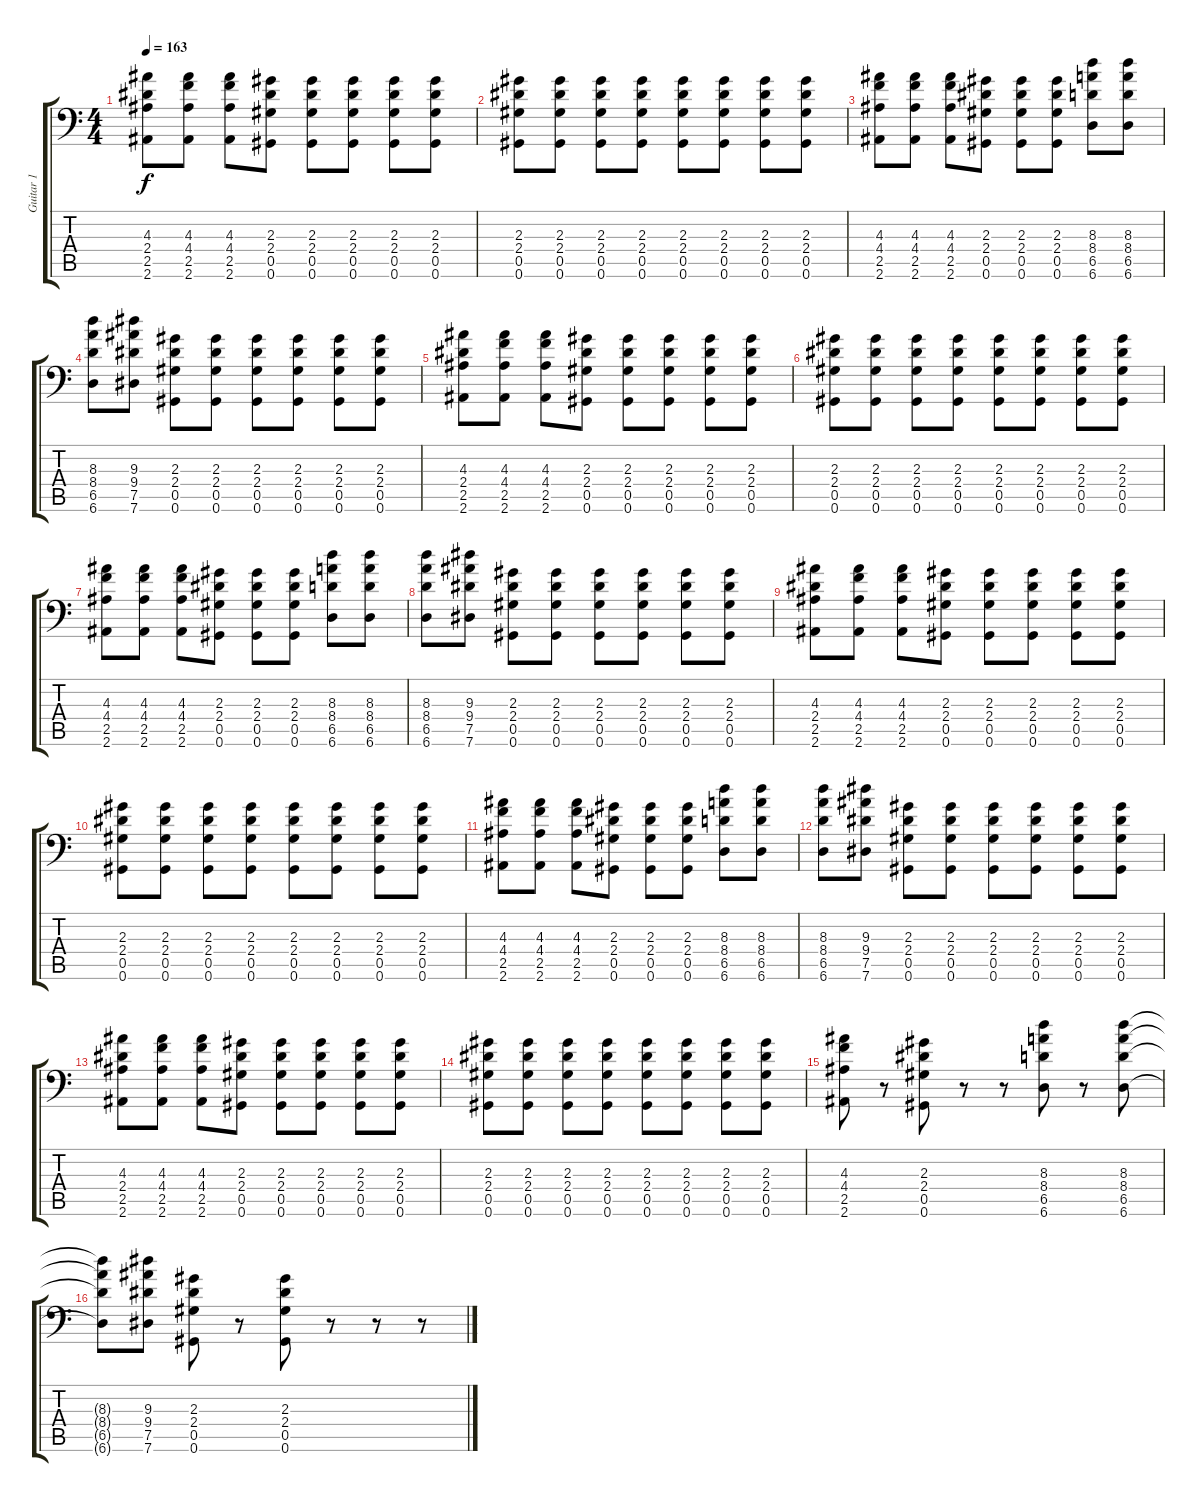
\track ("Guitar 1" "Guitar 1") {instrument overdrivenguitar}
\staff {score tabs}
\tuning (Eb4 Bb3 Gb3 Db3 Ab2 Ab1) {hide}
\ts (4 4)
\tempo 163
\clef f4
\ks c
(4.3 2.4 2.5 2.6).8{dy f instrument overdrivenguitar} (4.3 4.4 2.5 2.6).8 (4.3 4.4 2.5 2.6).8 (2.3 2.4 0.5 0.6).8 (2.3 2.4 0.5 0.6).8 (2.3 2.4 0.5 0.6).8 (2.3 2.4 0.5 0.6).8 (2.3 2.4 0.5 0.6).8 |
(2.3 2.4 0.5 0.6).8 (2.3 2.4 0.5 0.6).8 (2.3 2.4 0.5 0.6).8 (2.3 2.4 0.5 0.6).8 (2.3 2.4 0.5 0.6).8 (2.3 2.4 0.5 0.6).8 (2.3 2.4 0.5 0.6).8 (2.3 2.4 0.5 0.6).8 |
(4.3 4.4 2.5 2.6).8 (4.3 4.4 2.5 2.6).8 (4.3 4.4 2.5 2.6).8 (2.3 2.4 0.5 0.6).8 (2.3 2.4 0.5 0.6).8 (2.3 2.4 0.5 0.6).8 (8.3 8.4 6.5 6.6).8 (8.3 8.4 6.5 6.6).8 |
(8.3 8.4 6.5 6.6).8 (9.3 9.4 7.5 7.6).8 (2.3 2.4 0.5 0.6).8 (2.3 2.4 0.5 0.6).8 (2.3 2.4 0.5 0.6).8 (2.3 2.4 0.5 0.6).8 (2.3 2.4 0.5 0.6).8 (2.3 2.4 0.5 0.6).8 |
(4.3 2.4 2.5 2.6).8 (4.3 4.4 2.5 2.6).8 (4.3 4.4 2.5 2.6).8 (2.3 2.4 0.5 0.6).8 (2.3 2.4 0.5 0.6).8 (2.3 2.4 0.5 0.6).8 (2.3 2.4 0.5 0.6).8 (2.3 2.4 0.5 0.6).8 |
(2.3 2.4 0.5 0.6).8 (2.3 2.4 0.5 0.6).8 (2.3 2.4 0.5 0.6).8 (2.3 2.4 0.5 0.6).8 (2.3 2.4 0.5 0.6).8 (2.3 2.4 0.5 0.6).8 (2.3 2.4 0.5 0.6).8 (2.3 2.4 0.5 0.6).8 |
(4.3 4.4 2.5 2.6).8 (4.3 4.4 2.5 2.6).8 (4.3 4.4 2.5 2.6).8 (2.3 2.4 0.5 0.6).8 (2.3 2.4 0.5 0.6).8 (2.3 2.4 0.5 0.6).8 (8.3 8.4 6.5 6.6).8 (8.3 8.4 6.5 6.6).8 |
(8.3 8.4 6.5 6.6).8 (9.3 9.4 7.5 7.6).8 (2.3 2.4 0.5 0.6).8 (2.3 2.4 0.5 0.6).8 (2.3 2.4 0.5 0.6).8 (2.3 2.4 0.5 0.6).8 (2.3 2.4 0.5 0.6).8 (2.3 2.4 0.5 0.6).8 |
(4.3 2.4 2.5 2.6).8 (4.3 4.4 2.5 2.6).8 (4.3 4.4 2.5 2.6).8 (2.3 2.4 0.5 0.6).8 (2.3 2.4 0.5 0.6).8 (2.3 2.4 0.5 0.6).8 (2.3 2.4 0.5 0.6).8 (2.3 2.4 0.5 0.6).8 |
(2.3 2.4 0.5 0.6).8 (2.3 2.4 0.5 0.6).8 (2.3 2.4 0.5 0.6).8 (2.3 2.4 0.5 0.6).8 (2.3 2.4 0.5 0.6).8 (2.3 2.4 0.5 0.6).8 (2.3 2.4 0.5 0.6).8 (2.3 2.4 0.5 0.6).8 |
(4.3 4.4 2.5 2.6).8 (4.3 4.4 2.5 2.6).8 (4.3 4.4 2.5 2.6).8 (2.3 2.4 0.5 0.6).8 (2.3 2.4 0.5 0.6).8 (2.3 2.4 0.5 0.6).8 (8.3 8.4 6.5 6.6).8 (8.3 8.4 6.5 6.6).8 |
(8.3 8.4 6.5 6.6).8 (9.3 9.4 7.5 7.6).8 (2.3 2.4 0.5 0.6).8 (2.3 2.4 0.5 0.6).8 (2.3 2.4 0.5 0.6).8 (2.3 2.4 0.5 0.6).8 (2.3 2.4 0.5 0.6).8 (2.3 2.4 0.5 0.6).8 |
(4.3 2.4 2.5 2.6).8 (4.3 4.4 2.5 2.6).8 (4.3 4.4 2.5 2.6).8 (2.3 2.4 0.5 0.6).8 (2.3 2.4 0.5 0.6).8 (2.3 2.4 0.5 0.6).8 (2.3 2.4 0.5 0.6).8 (2.3 2.4 0.5 0.6).8 |
(2.3 2.4 0.5 0.6).8 (2.3 2.4 0.5 0.6).8 (2.3 2.4 0.5 0.6).8 (2.3 2.4 0.5 0.6).8 (2.3 2.4 0.5 0.6).8 (2.3 2.4 0.5 0.6).8 (2.3 2.4 0.5 0.6).8 (2.3 2.4 0.5 0.6).8 |
(4.3 4.4 2.5 2.6).8 r.8 (2.3 2.4 0.5 0.6).8 r.8 r.8 (8.3 8.4 6.5 6.6).8 r.8 (8.3 8.4 6.5 6.6).8 |
(8.3{t} 8.4{t} 6.5{t} 6.6{t}).8 (9.3 9.4 7.5 7.6).8 (2.3 2.4 0.5 0.6).8 r.8 (2.3 2.4 0.5 0.6).8 r.8 r.8 r.8
